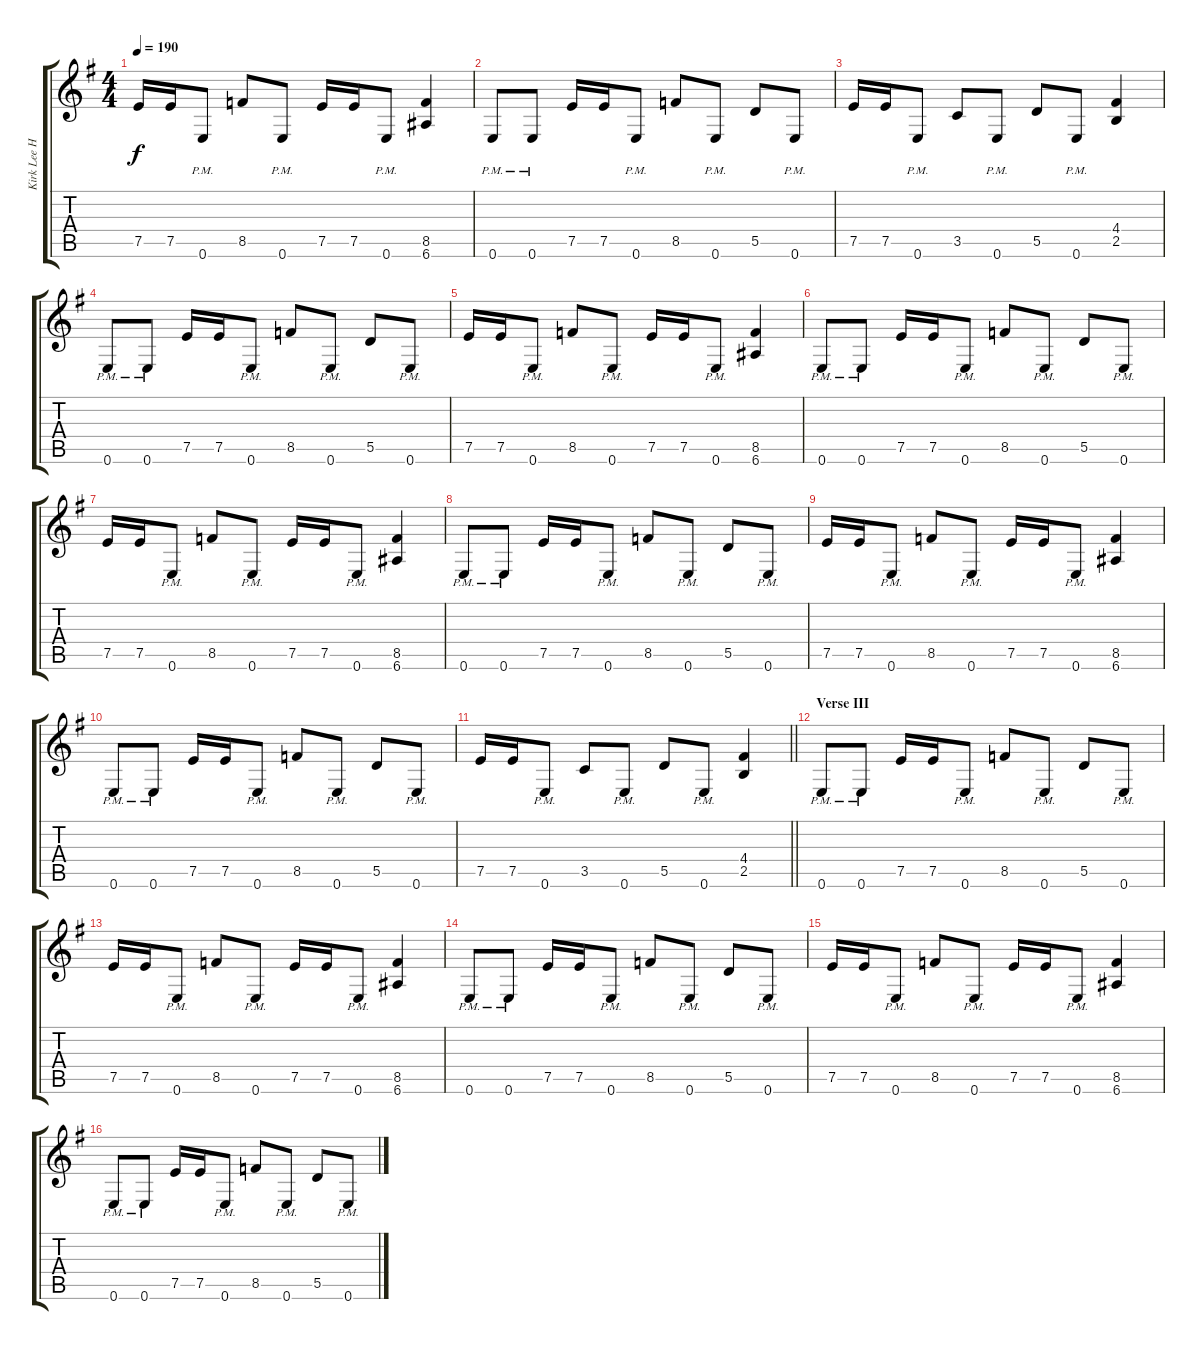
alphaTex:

\track ("Kirk Lee Hammett - Lead Guitar" "Kirk Lee H") {instrument distortionguitar}
\staff {score tabs}
\tuning (E4 B3 G3 D3 A2 E2) {hide}
\ts (4 4)
\tempo 190
\clef g2
\ks eminor
7.5.16{dy f} 7.5.16 0.6{pm}.8 8.5.8 0.6{pm}.8 7.5.16 7.5.16 0.6{pm}.8 (8.5 6.6).4 |
0.6{pm}.8 0.6{pm}.8 7.5.16 7.5.16 0.6{pm}.8 8.5.8 0.6{pm}.8 5.5.8 0.6{pm}.8 |
7.5.16 7.5.16 0.6{pm}.8 3.5.8 0.6{pm}.8 5.5.8 0.6{pm}.8 (4.4 2.5).4 |
0.6{pm}.8 0.6{pm}.8 7.5.16 7.5.16 0.6{pm}.8 8.5.8 0.6{pm}.8 5.5.8 0.6{pm}.8 |
7.5.16 7.5.16 0.6{pm}.8 8.5.8 0.6{pm}.8 7.5.16 7.5.16 0.6{pm}.8 (8.5 6.6).4 |
0.6{pm}.8 0.6{pm}.8 7.5.16 7.5.16 0.6{pm}.8 8.5.8 0.6{pm}.8 5.5.8 0.6{pm}.8 |
7.5.16 7.5.16 0.6{pm}.8 8.5.8 0.6{pm}.8 7.5.16 7.5.16 0.6{pm}.8 (8.5 6.6).4 |
0.6{pm}.8 0.6{pm}.8 7.5.16 7.5.16 0.6{pm}.8 8.5.8 0.6{pm}.8 5.5.8 0.6{pm}.8 |
7.5.16 7.5.16 0.6{pm}.8 8.5.8 0.6{pm}.8 7.5.16 7.5.16 0.6{pm}.8 (8.5 6.6).4 |
0.6{pm}.8 0.6{pm}.8 7.5.16 7.5.16 0.6{pm}.8 8.5.8 0.6{pm}.8 5.5.8 0.6{pm}.8 |
\barLineRight lightlight
7.5.16 7.5.16 0.6{pm}.8 3.5.8 0.6{pm}.8 5.5.8 0.6{pm}.8 (4.4 2.5).4 |
\section ("" "Verse III")
0.6{pm}.8 0.6{pm}.8 7.5.16 7.5.16 0.6{pm}.8 8.5.8 0.6{pm}.8 5.5.8 0.6{pm}.8 |
7.5.16 7.5.16 0.6{pm}.8 8.5.8 0.6{pm}.8 7.5.16 7.5.16 0.6{pm}.8 (8.5 6.6).4 |
0.6{pm}.8 0.6{pm}.8 7.5.16 7.5.16 0.6{pm}.8 8.5.8 0.6{pm}.8 5.5.8 0.6{pm}.8 |
7.5.16 7.5.16 0.6{pm}.8 8.5.8 0.6{pm}.8 7.5.16 7.5.16 0.6{pm}.8 (8.5 6.6).4 |
0.6{pm}.8 0.6{pm}.8 7.5.16 7.5.16 0.6{pm}.8 8.5.8 0.6{pm}.8 5.5.8 0.6{pm}.8
